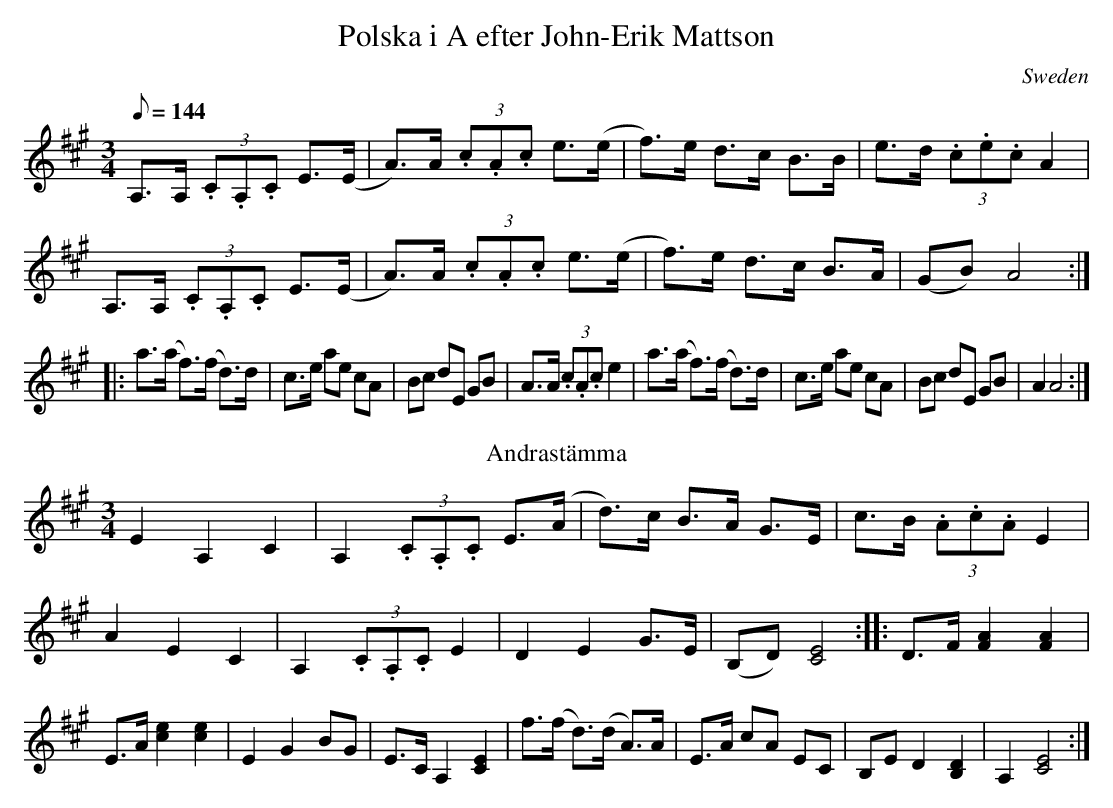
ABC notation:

X:1
T:Polska i A efter John-Erik Mattson
O:Sweden
M:3/4
L:1/8
Q:144
K:A
A,>A, (3.C.A,.C E>(E|A>)A (3.c.A.c e>(e|f>)e d>c B>B|e>d (3.c.e.c A2|
A,>A, (3.C.A,.C E>(E|A>)A (3.c.A.c e>(e|f>)e d>c B>A|(GB) A4:|
|:a>(a f>)(f d>)d|c>e ae cA|Bc dE GB|A>A (3.c.A.c e2|\
a>(a f>)(f d>)d|c>e ae cA|Bc dE GB|A2 A4:|\
T:Andrastämma
E2 A,2 C2|A,2 (3.C.A,.C E>(A|d>)c B>A G>E|c>B (3.A.c.A E2|\
A2 E2 C2|A,2 (3.C.A,.C E2|D2 E2 G>E|(B,D) [C4E4]::\
D>F [F2A2][F2A2]|E>A [c2e2] [c2e2]|E2 G2 BG|E>C A,2 [C2E2]|\
f>(f d>)(d A>)A|E>A cA EC|B,E D2 [B,2D2]|A,2 [C4E4]:|\
